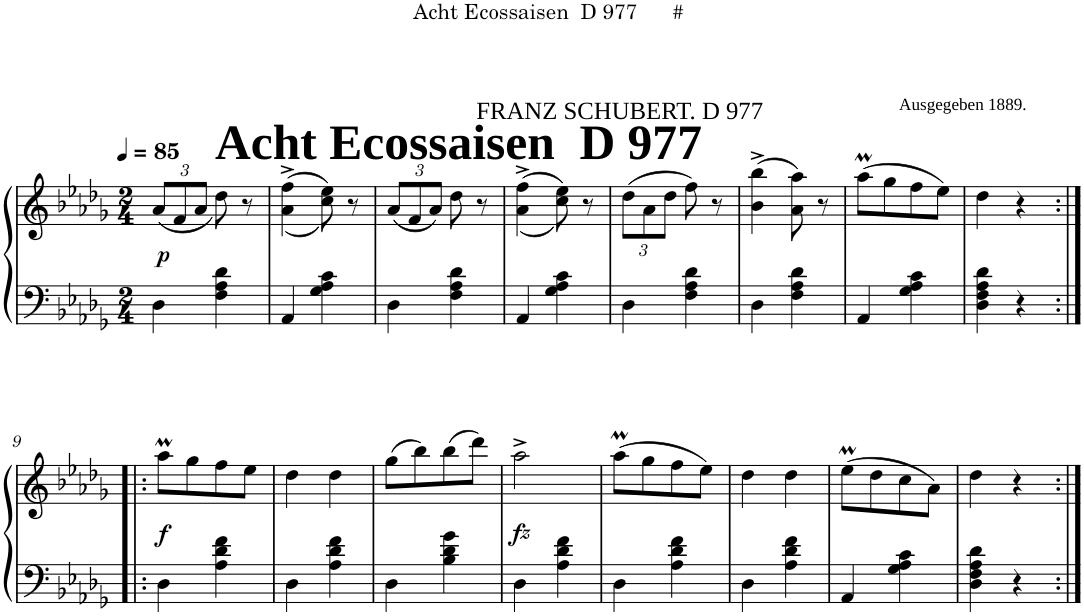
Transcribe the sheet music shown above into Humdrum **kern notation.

**kern	**kern	**dynam
*part1	*part1	*part1
*staff2	*staff1	*staff1/2
*I"Midi_1	*	*
*clefF4	*clefG2	*
*k[b-e-a-d-g-]	*k[b-e-a-d-g-]	*
*D-:	*D-:	*
*M2/4	*M2/4	*
*MM85	*MM85	*
*	*Xbrackettup	*
=1	=1	=1
!	!	!LO:DY:b
4D-\	(<12a-/L	p
.	12f/	.
.	12a-/J	.
!	!LO:TX:a:B:t=Acht Ecossaisen  D 977	!
4F\ 4A-\ 4d-\	8dd-\)	.
.	8r	.
=2	=2	=2
4AA-/	(<(>4a-\^ 4ff\^	.
4G-\ 4A-\ 4c\	8cc\ 8ee-\))	.
.	8r	.
=3	=3	=3
4D-\	(<12a-/L	.
.	12f/	.
.	12a-/J)	.
4F\ 4A-\ 4d-\	8dd-\	.
!	!LO:TX:a:t=FRANZ SCHUBERT. D 977	!
.	8r	.
=4	=4	=4
4AA-/	(<(>4a-\^ 4ff\^	.
4G-\ 4A-\ 4c\	8cc\ 8ee-\))	.
.	8r	.
=5	=5	=5
4D-\	(>12dd-\L	.
.	12a-\	.
.	12dd-\J	.
4F\ 4A-\ 4d-\	8ff\)	.
.	8r	.
=6	=6	=6
4D-\	(>4b-\^ 4bb-\^	.
4F\ 4A-\ 4d-\	8a-\ 8aa-\)	.
.	8r	.
=7	=7	=7
!	!LO:TX:a:t=Ausgegeben 1889.	!
4AA-/	(>8aa-M\L	.
.	8gg-\	.
4G-\ 4A-\ 4c\	8ff\	.
.	8ee-\J)	.
=8	=8	=8
4D-\ 4F\ 4A-\ 4d-\	4dd-\	.
4r	4r	.
!!LO:LB:g=z
=9:|!|:	=9:|!|:	=9:|!|:
!	!	!LO:DY:b
4D-\	8aa-M\L	f
.	8gg-\	.
4A-\ 4d-\ 4f\	8ff\	.
.	8ee-\J	.
=10	=10	=10
4D-\	4dd-\	.
4A-\ 4d-\ 4f\	4dd-\	.
=11	=11	=11
4D-\	(>8gg-\L	.
.	8bb-\)	.
4B-\ 4d-\ 4g-\	(>8bb-\	.
.	8ddd-\J)	.
=12	=12	=12
!	!	!LO:DY:b
4D-\	2aa-^\	fz
4A-\ 4d-\ 4f\	.	.
=13	=13	=13
4D-\	(>8aa-M\L	.
.	8gg-\	.
4A-\ 4d-\ 4f\	8ff\	.
.	8ee-\J)	.
=14	=14	=14
4D-\	4dd-\	.
4A-\ 4d-\ 4f\	4dd-\	.
=15	=15	=15
4AA-/	(>8ee-M\L	.
.	8dd-\	.
4G-\ 4A-\ 4c\	8cc\	.
.	8a-\J)	.
=16	=16	=16
4D-\ 4F\ 4A-\ 4d-\	4dd-\	.
4r	4r	.
=:|!	=:|!	=:|!
*-	*-	*-
